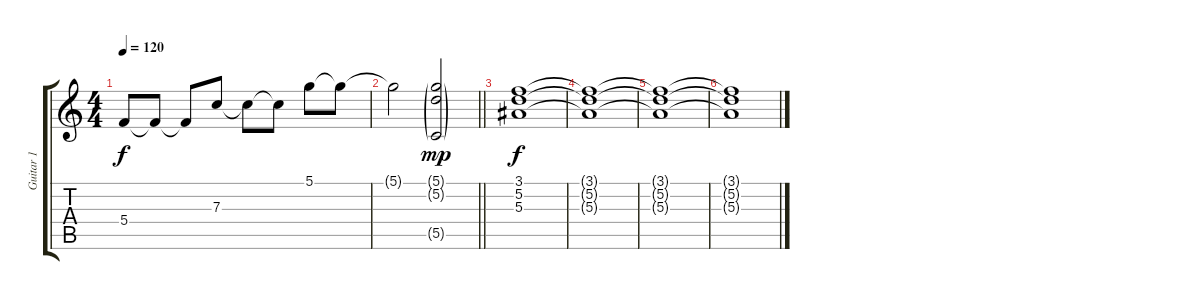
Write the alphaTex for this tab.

\track ("Guitar 1" "Guitar 1") {instrument electricguitarjazz}
\staff {score tabs}
\tuning (D4 A3 F3 C3 G2 C2) {hide}
\ts (4 4)
\tempo 120
\clef g2
\ks c
5.4.8{dy f} 5.4{t}.8 5.4{t}.8 7.3.8 7.3{t}.8 7.3{t}.8 5.1.8 5.1{t}.8 |
\barLineRight lightlight
5.1{t}.2 (5.1{g} 5.2{g} 5.5{g}).2{dy mp} |
(3.1 5.2 5.3).1{dy f} |
(3.1{t} 5.2{t} 5.3{t}).1 |
(3.1{t} 5.2{t} 5.3{t}).1 |
(3.1{t} 5.2{t} 5.3{t}).1
